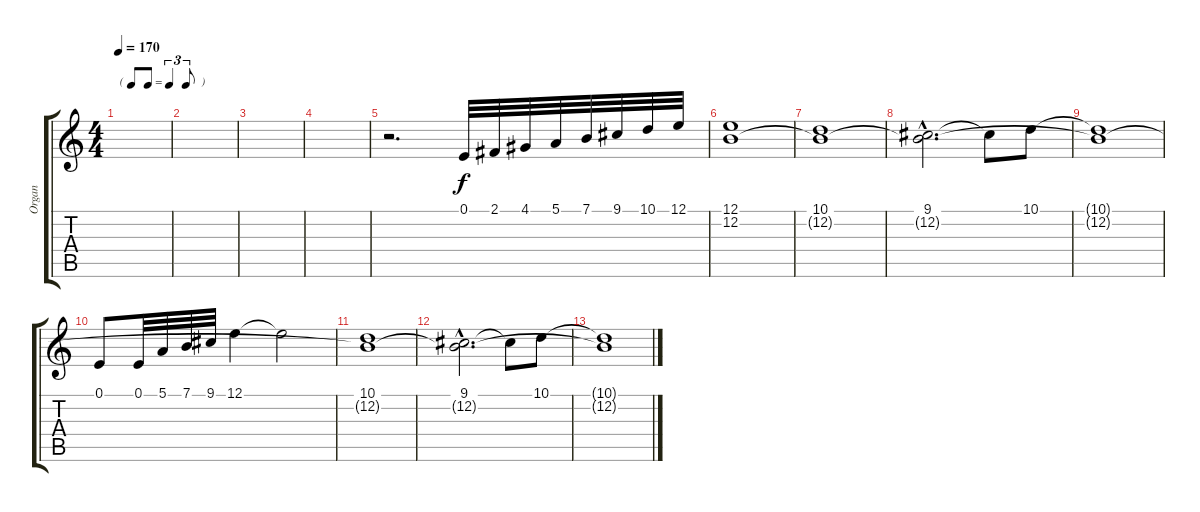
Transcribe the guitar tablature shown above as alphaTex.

\track ("Organ" "Organ") {instrument drawbarorgan}
\staff {score tabs}
\tuning (E4 B3 G3 D3 A2 E2) {hide}
\ts (4 4)
\tf triplet8th
\tempo 170
\clef g2
\ks c
|
|
|
|
r.2{d} 0.1.32 2.1.32 4.1.32 5.1.32 7.1.32 9.1.32 10.1.32 12.1.32 |
(12.1 12.2).1 |
(10.1 12.2{t}).1 |
(9.1{hac} 12.2{hac t}).2{d} 9.1{t}.8 10.1.8 |
(10.1{t} 12.2{t}).1 |
0.1.8 0.1.32 5.1.32 7.1.32 9.1.32 12.1.4 12.1{t}.2 |
(10.1 12.2{t}).1 |
(9.1{hac} 12.2{hac t}).2{d} 9.1{t}.8 10.1.8 |
(10.1{t} 12.2{t}).1
